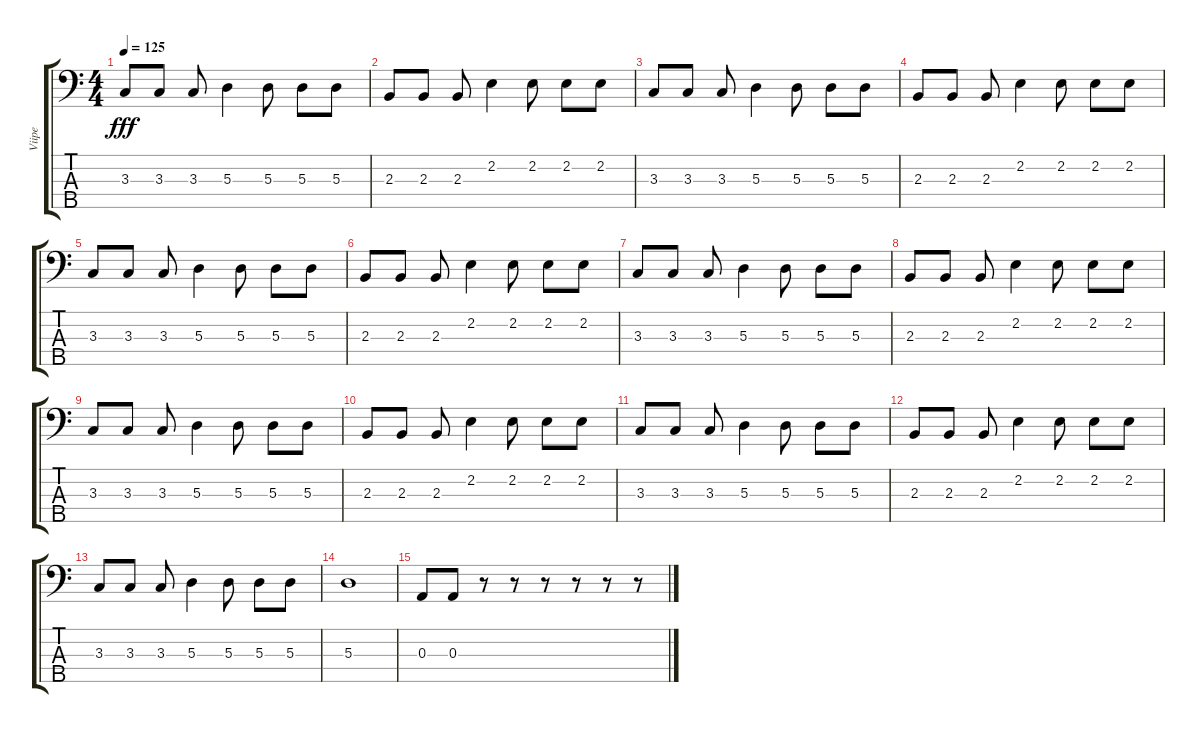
\track ("Viipe" "Viipe") {instrument electricbassfinger}
\staff {score tabs}
\tuning (G2 D2 A1 E1 B0) {hide}
\ts (4 4)
\tempo 125
\clef f4
\ks c
3.3.8{dy fff} 3.3.8 3.3.8 5.3.4 5.3.8 5.3.8 5.3.8 |
2.3.8 2.3.8 2.3.8 2.2.4 2.2.8 2.2.8 2.2.8 |
3.3.8 3.3.8 3.3.8 5.3.4 5.3.8 5.3.8 5.3.8 |
2.3.8 2.3.8 2.3.8 2.2.4 2.2.8 2.2.8 2.2.8 |
3.3.8 3.3.8 3.3.8 5.3.4 5.3.8 5.3.8 5.3.8 |
2.3.8 2.3.8 2.3.8 2.2.4 2.2.8 2.2.8 2.2.8 |
3.3.8 3.3.8 3.3.8 5.3.4 5.3.8 5.3.8 5.3.8 |
2.3.8 2.3.8 2.3.8 2.2.4 2.2.8 2.2.8 2.2.8 |
3.3.8 3.3.8 3.3.8 5.3.4 5.3.8 5.3.8 5.3.8 |
2.3.8 2.3.8 2.3.8 2.2.4 2.2.8 2.2.8 2.2.8 |
3.3.8 3.3.8 3.3.8 5.3.4 5.3.8 5.3.8 5.3.8 |
2.3.8 2.3.8 2.3.8 2.2.4 2.2.8 2.2.8 2.2.8 |
3.3.8 3.3.8 3.3.8 5.3.4 5.3.8 5.3.8 5.3.8 |
5.3.1 |
0.3.8 0.3.8 r.8 r.8 r.8 r.8 r.8 r.8
